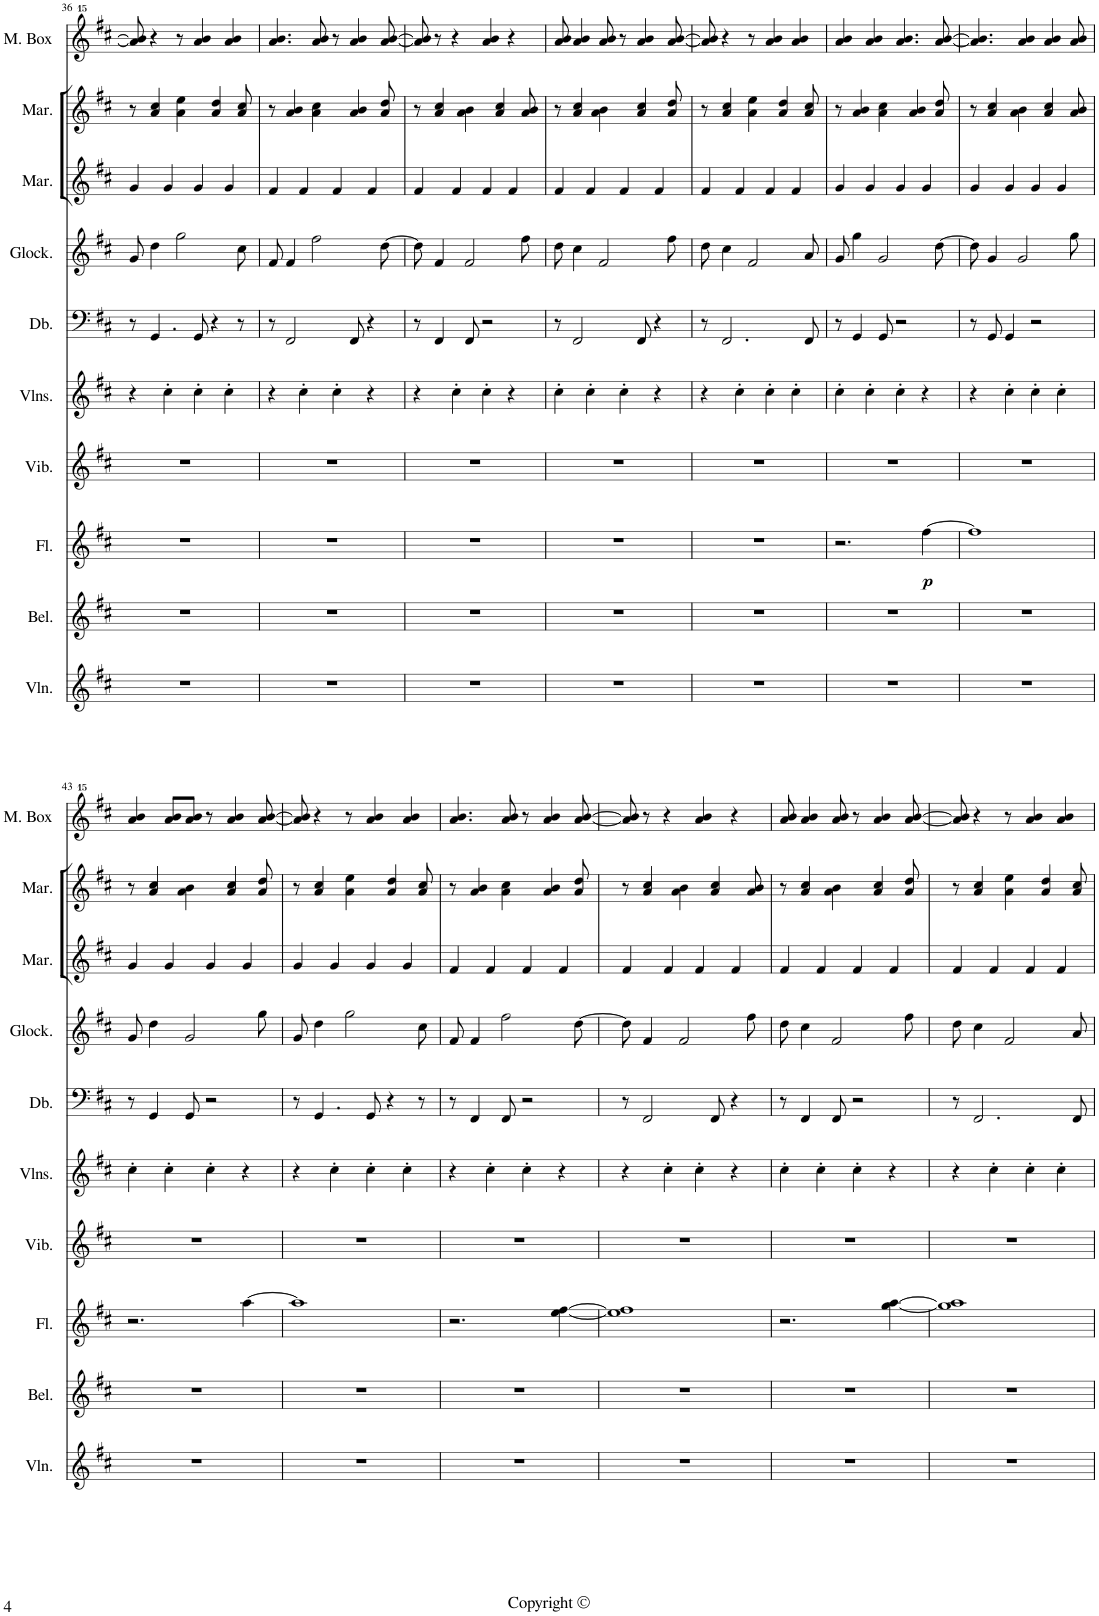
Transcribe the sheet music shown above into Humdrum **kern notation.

**kern	**kern	**kern	**dynam	**kern	**kern	**kern	**kern	**kern	**kern	**kern
*part10	*part9	*part8	*part8	*part7	*part6	*part5	*part4	*part3	*part2	*part1
*staff10	*staff9	*staff8	*staff8	*staff7	*staff6	*staff5	*staff4	*staff3	*staff2	*staff1
*I"Violin	*I"Tubular Bells	*I"Flute	*	*I"Vibraphone	*I"Violins	*I"Double Bass	*I"Glockenspiel	*I"Marimba	*I"Marimba	*I"Music Box
*I'Vln.	*I'Bel.	*I'Fl.	*	*I'Vib.	*I'Vlns.	*I'Db.	*I'Glock.	*I'Mar.	*I'Mar.	*I'M. Box
!!LO:PB:g=z
*clefG2	*clefG2	*clefG2	*	*clefG2	*clefG2	*clefF4	*clefG2	*clefG2	*clefG2	*clefG^^2
*	*	*	*	*	*	*Trd7c12	*Trd-14c-24	*	*	*
*k[f#c#]	*k[f#c#]	*k[f#c#]	*	*k[f#c#]	*k[f#c#]	*k[f#c#]	*k[f#c#]	*k[f#c#]	*k[f#c#]	*k[f#c#]
*M4/4	*M4/4	*M4/4	*	*M4/4	*M4/4	*M4/4	*M4/4	*M4/4	*M4/4	*M4/4
=36	=36	=36	=36	=36	=36	=36	=36	=36	=36	=36
1r	1r	1r	.	1r	4r	8r	8g/	4g/	8r	8aaa/] 8bbb/]
.	.	.	.	.	.	4.GG/	4dd\	.	4a/ 4cc#/	4r
.	.	.	.	.	4cc#'\	.	.	4g/	.	.
.	.	.	.	.	.	.	2gg\	.	4a\ 4ee\	8r
.	.	.	.	.	4cc#'\	8GG/	.	4g/	.	4aaa/ 4bbb/
.	.	.	.	.	.	4r	.	.	4a/ 4dd/	.
.	.	.	.	.	4cc#'\	.	.	4g/	.	4aaa/ 4bbb/
.	.	.	.	.	.	8r	8cc#\	.	8a/ 8cc#/	.
=37	=37	=37	=37	=37	=37	=37	=37	=37	=37	=37
1r	1r	1r	.	1r	4r	8r	8f#/	4f#/	8r	4.aaa/ 4.bbb/
.	.	.	.	.	.	2FF#/	4f#/	.	4a/ 4b/	.
.	.	.	.	.	4cc#'\	.	.	4f#/	.	.
.	.	.	.	.	.	.	2ff#\	.	4a\ 4cc#\	8aaa/ 8bbb/
.	.	.	.	.	4cc#'\	.	.	4f#/	.	8r
.	.	.	.	.	.	8FF#/	.	.	4a/ 4b/	4aaa/ 4bbb/
.	.	.	.	.	4r	4r	.	4f#/	.	.
.	.	.	.	.	.	.	[8dd\	.	8a/ 8dd/	[8aaa/ [8bbb/
=38	=38	=38	=38	=38	=38	=38	=38	=38	=38	=38
1r	1r	1r	.	1r	4r	8r	8dd\]	4f#/	8r	8aaa/] 8bbb/]
.	.	.	.	.	.	4FF#/	4f#/	.	4a/ 4cc#/	8r
.	.	.	.	.	4cc#'\	.	.	4f#/	.	4r
.	.	.	.	.	.	8FF#/	2f#/	.	4a\ 4b\	.
.	.	.	.	.	4cc#'\	2r	.	4f#/	.	4aaa/ 4bbb/
.	.	.	.	.	.	.	.	.	4a/ 4cc#/	.
.	.	.	.	.	4r	.	.	4f#/	.	4r
.	.	.	.	.	.	.	8ff#\	.	8a/ 8b/	.
=39	=39	=39	=39	=39	=39	=39	=39	=39	=39	=39
1r	1r	1r	.	1r	4cc#'\	8r	8dd\	4f#/	8r	8aaa/ 8bbb/
.	.	.	.	.	.	2FF#/	4cc#\	.	4a/ 4cc#/	4aaa/ 4bbb/
.	.	.	.	.	4cc#'\	.	.	4f#/	.	.
.	.	.	.	.	.	.	2f#/	.	4a\ 4b\	8aaa/ 8bbb/
.	.	.	.	.	4cc#'\	.	.	4f#/	.	8r
.	.	.	.	.	.	8FF#/	.	.	4a/ 4cc#/	4aaa/ 4bbb/
.	.	.	.	.	4r	4r	.	4f#/	.	.
.	.	.	.	.	.	.	8ff#\	.	8a/ 8dd/	[8aaa/ [8bbb/
=40	=40	=40	=40	=40	=40	=40	=40	=40	=40	=40
1r	1r	1r	.	1r	4r	8r	8dd\	4f#/	8r	8aaa/] 8bbb/]
.	.	.	.	.	.	2.FF#/	4cc#\	.	4a/ 4cc#/	4r
.	.	.	.	.	4cc#'\	.	.	4f#/	.	.
.	.	.	.	.	.	.	2f#/	.	4a\ 4ee\	8r
.	.	.	.	.	4cc#'\	.	.	4f#/	.	4aaa/ 4bbb/
.	.	.	.	.	.	.	.	.	4a/ 4dd/	.
.	.	.	.	.	4cc#'\	.	.	4f#/	.	4aaa/ 4bbb/
.	.	.	.	.	.	8FF#/	8a/	.	8a/ 8cc#/	.
=41	=41	=41	=41	=41	=41	=41	=41	=41	=41	=41
1r	1r	2.r	.	1r	4cc#'\	8r	8g/	4g/	8r	4aaa/ 4bbb/
.	.	.	.	.	.	4GG/	4gg\	.	4a/ 4b/	.
.	.	.	.	.	4cc#'\	.	.	4g/	.	4aaa/ 4bbb/
.	.	.	.	.	.	8GG/	2g/	.	4a\ 4cc#\	.
.	.	.	.	.	4cc#'\	2r	.	4g/	.	4.aaa/ 4.bbb/
.	.	.	.	.	.	.	.	.	4a/ 4b/	.
!	!	!	!LO:DY:b	!	!	!	!	!	!	!
.	.	[4ff#\	p	.	4r	.	.	4g/	.	.
.	.	.	.	.	.	.	[8dd\	.	8a/ 8dd/	[8aaa/ [8bbb/
=42	=42	=42	=42	=42	=42	=42	=42	=42	=42	=42
1r	1r	1ff#]	.	1r	4r	8r	8dd\]	4g/	8r	4.aaa/] 4.bbb/]
.	.	.	.	.	.	8GG/	4g/	.	4a/ 4cc#/	.
.	.	.	.	.	4cc#'\	4GG/	.	4g/	.	.
.	.	.	.	.	.	.	2g/	.	4a\ 4b\	4aaa/ 4bbb/
.	.	.	.	.	4cc#'\	2r	.	4g/	.	.
.	.	.	.	.	.	.	.	.	4a/ 4cc#/	4aaa/ 4bbb/
.	.	.	.	.	4cc#'\	.	.	4g/	.	.
.	.	.	.	.	.	.	8gg\	.	8a/ 8b/	8aaa/ 8bbb/
!!LO:LB:g=z
=43	=43	=43	=43	=43	=43	=43	=43	=43	=43	=43
1r	1r	2.r	.	1r	4cc#'\	8r	8g/	4g/	8r	4aaa/ 4bbb/
.	.	.	.	.	.	4GG/	4dd\	.	4a/ 4cc#/	.
.	.	.	.	.	4cc#'\	.	.	4g/	.	8aaa/ 8bbb/L
.	.	.	.	.	.	8GG/	2g/	.	4a\ 4b\	8aaa/ 8bbb/J
.	.	.	.	.	4cc#'\	2r	.	4g/	.	8r
.	.	.	.	.	.	.	.	.	4a/ 4cc#/	4aaa/ 4bbb/
.	.	[4aa\	.	.	4r	.	.	4g/	.	.
.	.	.	.	.	.	.	8gg\	.	8a/ 8dd/	[8aaa/ [8bbb/
=44	=44	=44	=44	=44	=44	=44	=44	=44	=44	=44
1r	1r	1aa]	.	1r	4r	8r	8g/	4g/	8r	8aaa/] 8bbb/]
.	.	.	.	.	.	4.GG/	4dd\	.	4a/ 4cc#/	4r
.	.	.	.	.	4cc#'\	.	.	4g/	.	.
.	.	.	.	.	.	.	2gg\	.	4a\ 4ee\	8r
.	.	.	.	.	4cc#'\	8GG/	.	4g/	.	4aaa/ 4bbb/
.	.	.	.	.	.	4r	.	.	4a/ 4dd/	.
.	.	.	.	.	4cc#'\	.	.	4g/	.	4aaa/ 4bbb/
.	.	.	.	.	.	8r	8cc#\	.	8a/ 8cc#/	.
=45	=45	=45	=45	=45	=45	=45	=45	=45	=45	=45
1r	1r	2.r	.	1r	4r	8r	8f#/	4f#/	8r	4.aaa/ 4.bbb/
.	.	.	.	.	.	4FF#/	4f#/	.	4a/ 4b/	.
.	.	.	.	.	4cc#'\	.	.	4f#/	.	.
.	.	.	.	.	.	8FF#/	2ff#\	.	4a\ 4cc#\	8aaa/ 8bbb/
.	.	.	.	.	4cc#'\	2r	.	4f#/	.	8r
.	.	.	.	.	.	.	.	.	4a/ 4b/	4aaa/ 4bbb/
.	.	[4ee\ [4ff#\	.	.	4r	.	.	4f#/	.	.
.	.	.	.	.	.	.	[8dd\	.	8a/ 8dd/	[8aaa/ [8bbb/
=46	=46	=46	=46	=46	=46	=46	=46	=46	=46	=46
1r	1r	1ee] 1ff#]	.	1r	4r	8r	8dd\]	4f#/	8r	8aaa/] 8bbb/]
.	.	.	.	.	.	2FF#/	4f#/	.	4a/ 4cc#/	8r
.	.	.	.	.	4cc#'\	.	.	4f#/	.	4r
.	.	.	.	.	.	.	2f#/	.	4a\ 4b\	.
.	.	.	.	.	4cc#'\	.	.	4f#/	.	4aaa/ 4bbb/
.	.	.	.	.	.	8FF#/	.	.	4a/ 4cc#/	.
.	.	.	.	.	4r	4r	.	4f#/	.	4r
.	.	.	.	.	.	.	8ff#\	.	8a/ 8b/	.
=47	=47	=47	=47	=47	=47	=47	=47	=47	=47	=47
1r	1r	2.r	.	1r	4cc#'\	8r	8dd\	4f#/	8r	8aaa/ 8bbb/
.	.	.	.	.	.	4FF#/	4cc#\	.	4a/ 4cc#/	4aaa/ 4bbb/
.	.	.	.	.	4cc#'\	.	.	4f#/	.	.
.	.	.	.	.	.	8FF#/	2f#/	.	4a\ 4b\	8aaa/ 8bbb/
.	.	.	.	.	4cc#'\	2r	.	4f#/	.	8r
.	.	.	.	.	.	.	.	.	4a/ 4cc#/	4aaa/ 4bbb/
.	.	[4gg\ [4aa\	.	.	4r	.	.	4f#/	.	.
.	.	.	.	.	.	.	8ff#\	.	8a/ 8dd/	[8aaa/ [8bbb/
=48	=48	=48	=48	=48	=48	=48	=48	=48	=48	=48
1r	1r	1gg] 1aa]	.	1r	4r	8r	8dd\	4f#/	8r	8aaa/] 8bbb/]
.	.	.	.	.	.	2.FF#/	4cc#\	.	4a/ 4cc#/	4r
.	.	.	.	.	4cc#'\	.	.	4f#/	.	.
.	.	.	.	.	.	.	2f#/	.	4a\ 4ee\	8r
.	.	.	.	.	4cc#'\	.	.	4f#/	.	4aaa/ 4bbb/
.	.	.	.	.	.	.	.	.	4a/ 4dd/	.
.	.	.	.	.	4cc#'\	.	.	4f#/	.	4aaa/ 4bbb/
.	.	.	.	.	.	8FF#/	8a/	.	8a/ 8cc#/	.
=	=	=	=	=	=	=	=	=	=	=
*-	*-	*-	*-	*-	*-	*-	*-	*-	*-	*-
